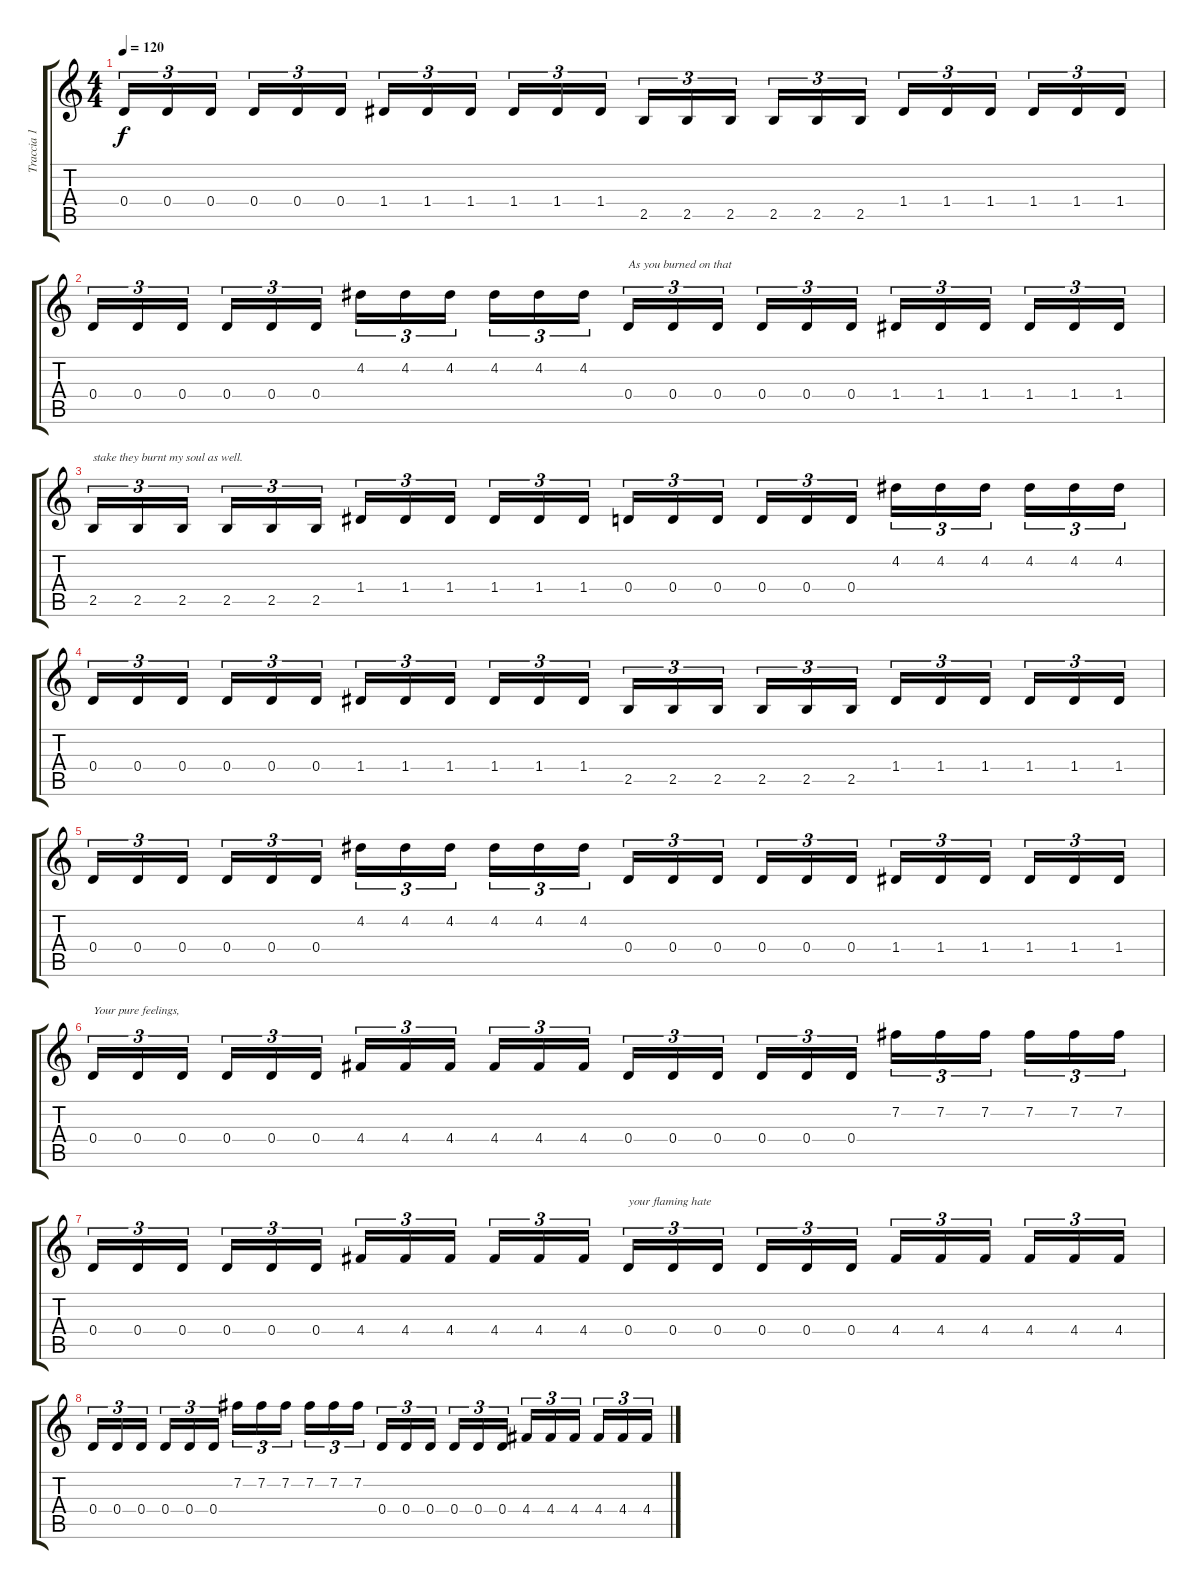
\track ("Traccia 1" "Traccia 1") {instrument distortionguitar}
\staff {score tabs}
\tuning (E4 B3 G3 D3 A2 E2) {hide}
\ts (4 4)
\tempo 120
\clef g2
\ks c
0.4.16{tu (3 2) dy f} 0.4.16{tu (3 2)} 0.4.16{tu (3 2)} 0.4.16{tu (3 2)} 0.4.16{tu (3 2)} 0.4.16{tu (3 2)} 1.4.16{tu (3 2)} 1.4.16{tu (3 2)} 1.4.16{tu (3 2)} 1.4.16{tu (3 2)} 1.4.16{tu (3 2)} 1.4.16{tu (3 2)} 2.5.16{tu (3 2)} 2.5.16{tu (3 2)} 2.5.16{tu (3 2)} 2.5.16{tu (3 2)} 2.5.16{tu (3 2)} 2.5.16{tu (3 2)} 1.4.16{tu (3 2)} 1.4.16{tu (3 2)} 1.4.16{tu (3 2)} 1.4.16{tu (3 2)} 1.4.16{tu (3 2)} 1.4.16{tu (3 2)} |
0.4.16{tu (3 2)} 0.4.16{tu (3 2)} 0.4.16{tu (3 2)} 0.4.16{tu (3 2)} 0.4.16{tu (3 2)} 0.4.16{tu (3 2)} 4.2.16{tu (3 2)} 4.2.16{tu (3 2)} 4.2.16{tu (3 2)} 4.2.16{tu (3 2)} 4.2.16{tu (3 2)} 4.2.16{tu (3 2)} 0.4.16{tu (3 2) txt "As you burned on that "} 0.4.16{tu (3 2)} 0.4.16{tu (3 2)} 0.4.16{tu (3 2)} 0.4.16{tu (3 2)} 0.4.16{tu (3 2)} 1.4.16{tu (3 2)} 1.4.16{tu (3 2)} 1.4.16{tu (3 2)} 1.4.16{tu (3 2)} 1.4.16{tu (3 2)} 1.4.16{tu (3 2)} |
2.5.16{tu (3 2) txt "stake they burnt my soul as well."} 2.5.16{tu (3 2)} 2.5.16{tu (3 2)} 2.5.16{tu (3 2)} 2.5.16{tu (3 2)} 2.5.16{tu (3 2)} 1.4.16{tu (3 2)} 1.4.16{tu (3 2)} 1.4.16{tu (3 2)} 1.4.16{tu (3 2)} 1.4.16{tu (3 2)} 1.4.16{tu (3 2)} 0.4.16{tu (3 2)} 0.4.16{tu (3 2)} 0.4.16{tu (3 2)} 0.4.16{tu (3 2)} 0.4.16{tu (3 2)} 0.4.16{tu (3 2)} 4.2.16{tu (3 2)} 4.2.16{tu (3 2)} 4.2.16{tu (3 2)} 4.2.16{tu (3 2)} 4.2.16{tu (3 2)} 4.2.16{tu (3 2)} |
0.4.16{tu (3 2)} 0.4.16{tu (3 2)} 0.4.16{tu (3 2)} 0.4.16{tu (3 2)} 0.4.16{tu (3 2)} 0.4.16{tu (3 2)} 1.4.16{tu (3 2)} 1.4.16{tu (3 2)} 1.4.16{tu (3 2)} 1.4.16{tu (3 2)} 1.4.16{tu (3 2)} 1.4.16{tu (3 2)} 2.5.16{tu (3 2)} 2.5.16{tu (3 2)} 2.5.16{tu (3 2)} 2.5.16{tu (3 2)} 2.5.16{tu (3 2)} 2.5.16{tu (3 2)} 1.4.16{tu (3 2)} 1.4.16{tu (3 2)} 1.4.16{tu (3 2)} 1.4.16{tu (3 2)} 1.4.16{tu (3 2)} 1.4.16{tu (3 2)} |
0.4.16{tu (3 2)} 0.4.16{tu (3 2)} 0.4.16{tu (3 2)} 0.4.16{tu (3 2)} 0.4.16{tu (3 2)} 0.4.16{tu (3 2)} 4.2.16{tu (3 2)} 4.2.16{tu (3 2)} 4.2.16{tu (3 2)} 4.2.16{tu (3 2)} 4.2.16{tu (3 2)} 4.2.16{tu (3 2)} 0.4.16{tu (3 2)} 0.4.16{tu (3 2)} 0.4.16{tu (3 2)} 0.4.16{tu (3 2)} 0.4.16{tu (3 2)} 0.4.16{tu (3 2)} 1.4.16{tu (3 2)} 1.4.16{tu (3 2)} 1.4.16{tu (3 2)} 1.4.16{tu (3 2)} 1.4.16{tu (3 2)} 1.4.16{tu (3 2)} |
0.4.16{tu (3 2) txt "Your pure feelings,"} 0.4.16{tu (3 2)} 0.4.16{tu (3 2)} 0.4.16{tu (3 2)} 0.4.16{tu (3 2)} 0.4.16{tu (3 2)} 4.4.16{tu (3 2)} 4.4.16{tu (3 2)} 4.4.16{tu (3 2)} 4.4.16{tu (3 2)} 4.4.16{tu (3 2)} 4.4.16{tu (3 2)} 0.4.16{tu (3 2)} 0.4.16{tu (3 2)} 0.4.16{tu (3 2)} 0.4.16{tu (3 2)} 0.4.16{tu (3 2)} 0.4.16{tu (3 2)} 7.2.16{tu (3 2)} 7.2.16{tu (3 2)} 7.2.16{tu (3 2)} 7.2.16{tu (3 2)} 7.2.16{tu (3 2)} 7.2.16{tu (3 2)} |
0.4.16{tu (3 2)} 0.4.16{tu (3 2)} 0.4.16{tu (3 2)} 0.4.16{tu (3 2)} 0.4.16{tu (3 2)} 0.4.16{tu (3 2)} 4.4.16{tu (3 2)} 4.4.16{tu (3 2)} 4.4.16{tu (3 2)} 4.4.16{tu (3 2)} 4.4.16{tu (3 2)} 4.4.16{tu (3 2)} 0.4.16{tu (3 2) txt "your flaming hate"} 0.4.16{tu (3 2)} 0.4.16{tu (3 2)} 0.4.16{tu (3 2)} 0.4.16{tu (3 2)} 0.4.16{tu (3 2)} 4.4.16{tu (3 2)} 4.4.16{tu (3 2)} 4.4.16{tu (3 2)} 4.4.16{tu (3 2)} 4.4.16{tu (3 2)} 4.4.16{tu (3 2)} |
0.4.16{tu (3 2)} 0.4.16{tu (3 2)} 0.4.16{tu (3 2)} 0.4.16{tu (3 2)} 0.4.16{tu (3 2)} 0.4.16{tu (3 2)} 7.2.16{tu (3 2)} 7.2.16{tu (3 2)} 7.2.16{tu (3 2)} 7.2.16{tu (3 2)} 7.2.16{tu (3 2)} 7.2.16{tu (3 2)} 0.4.16{tu (3 2)} 0.4.16{tu (3 2)} 0.4.16{tu (3 2)} 0.4.16{tu (3 2)} 0.4.16{tu (3 2)} 0.4.16{tu (3 2)} 4.4.16{tu (3 2)} 4.4.16{tu (3 2)} 4.4.16{tu (3 2)} 4.4.16{tu (3 2)} 4.4.16{tu (3 2)} 4.4.16{tu (3 2)}
